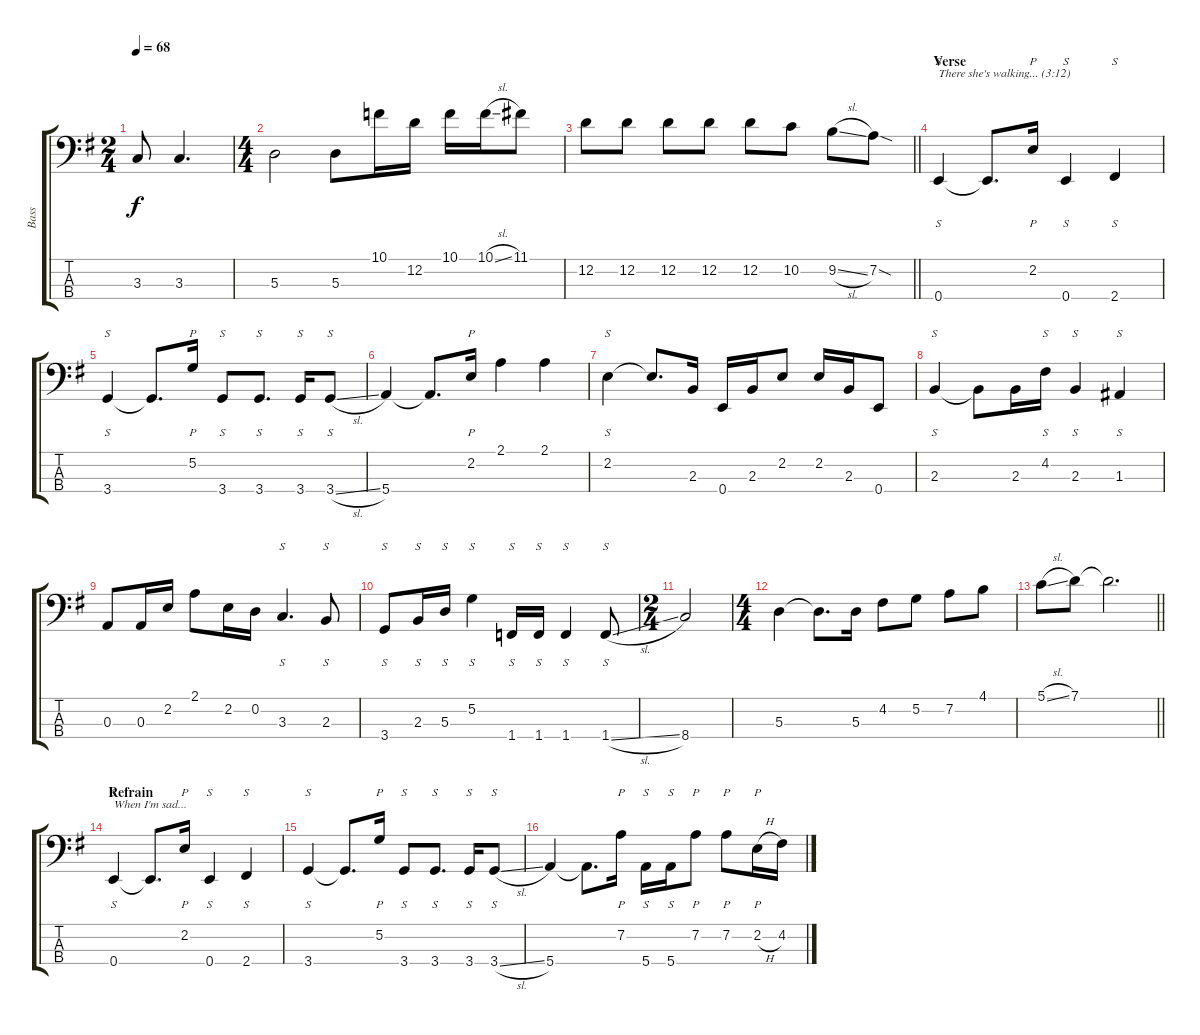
\track ("Bass" "Bass") {instrument electricbassfinger}
\staff {score tabs}
\tuning (G2 D2 A1 E1) {hide}
\ts (2 4)
\tempo 68
\clef f4
\ks g
3.3.8{dy f} 3.3.4{d} |
\ts (4 4)
5.3.2 5.3.8 10.1.16 12.2.16 10.1.16 10.1{sl}.16 11.1.8 |
\barLineRight lightlight
12.2.8 12.2.8 12.2.8 12.2.8 12.2.8 10.2.8 9.2{sl}.8 7.2{sod}.8 |
\section ("" "Verse")
0.4.4{s txt "There she's walking... (3:12)"} 0.4{t}.8{d} 2.2.16{p} 0.4.4{s} 2.4.4{s} |
3.4.4{s} 3.4{t}.8{d} 5.2.16{p} 3.4.8{s} 3.4.8{s d} 3.4.16{s} 3.4{sl}.8{s} |
5.4.4 5.4{t}.8{d} 2.2.16{p} 2.1.4 2.1.4 |
2.2.4{s} 2.2{t}.8{d} 2.3.16 0.4.16 2.3.16 2.2.8 2.2.16 2.3.16 0.4.8 |
2.3.4{s} 2.3{t}.8 2.3.16 4.2.16{s} 2.3.4{s} 1.3.4{s} |
0.3.8 0.3.16 2.2.16 2.1.8 2.2.16 0.2.16 3.3.4{s d} 2.3.8{s} |
3.4.8{s} 2.3.16{s} 5.3.16{s} 5.2.4{s} 1.4.16{s} 1.4.16{s} 1.4.4{s} 1.4{sl}.8{s} |
\ts (2 4)
8.4.2 |
\ts (4 4)
5.3.4 5.3{t}.8{d} 5.3.16 4.2.8 5.2.8 7.2.8 4.1.8 |
\barLineRight lightlight
5.1{sl}.8 7.1.8 7.1{t}.2{d} |
\section ("" "Refrain")
0.4.4{s txt "When I'm sad..." volume 16 instrument slapbass1} 0.4{t}.8{d} 2.2.16{p} 0.4.4{s} 2.4.4{s} |
3.4.4{s} 3.4{t}.8{d} 5.2.16{p} 3.4.8{s} 3.4.8{s d} 3.4.16{s} 3.4{sl}.8{s} |
5.4.4 5.4{t}.8{d} 7.2.16{p} 5.4.16{s} 5.4.16{s} 7.2.8{p} 7.2.8{p} 2.2{h}.16{p} 4.2.16
